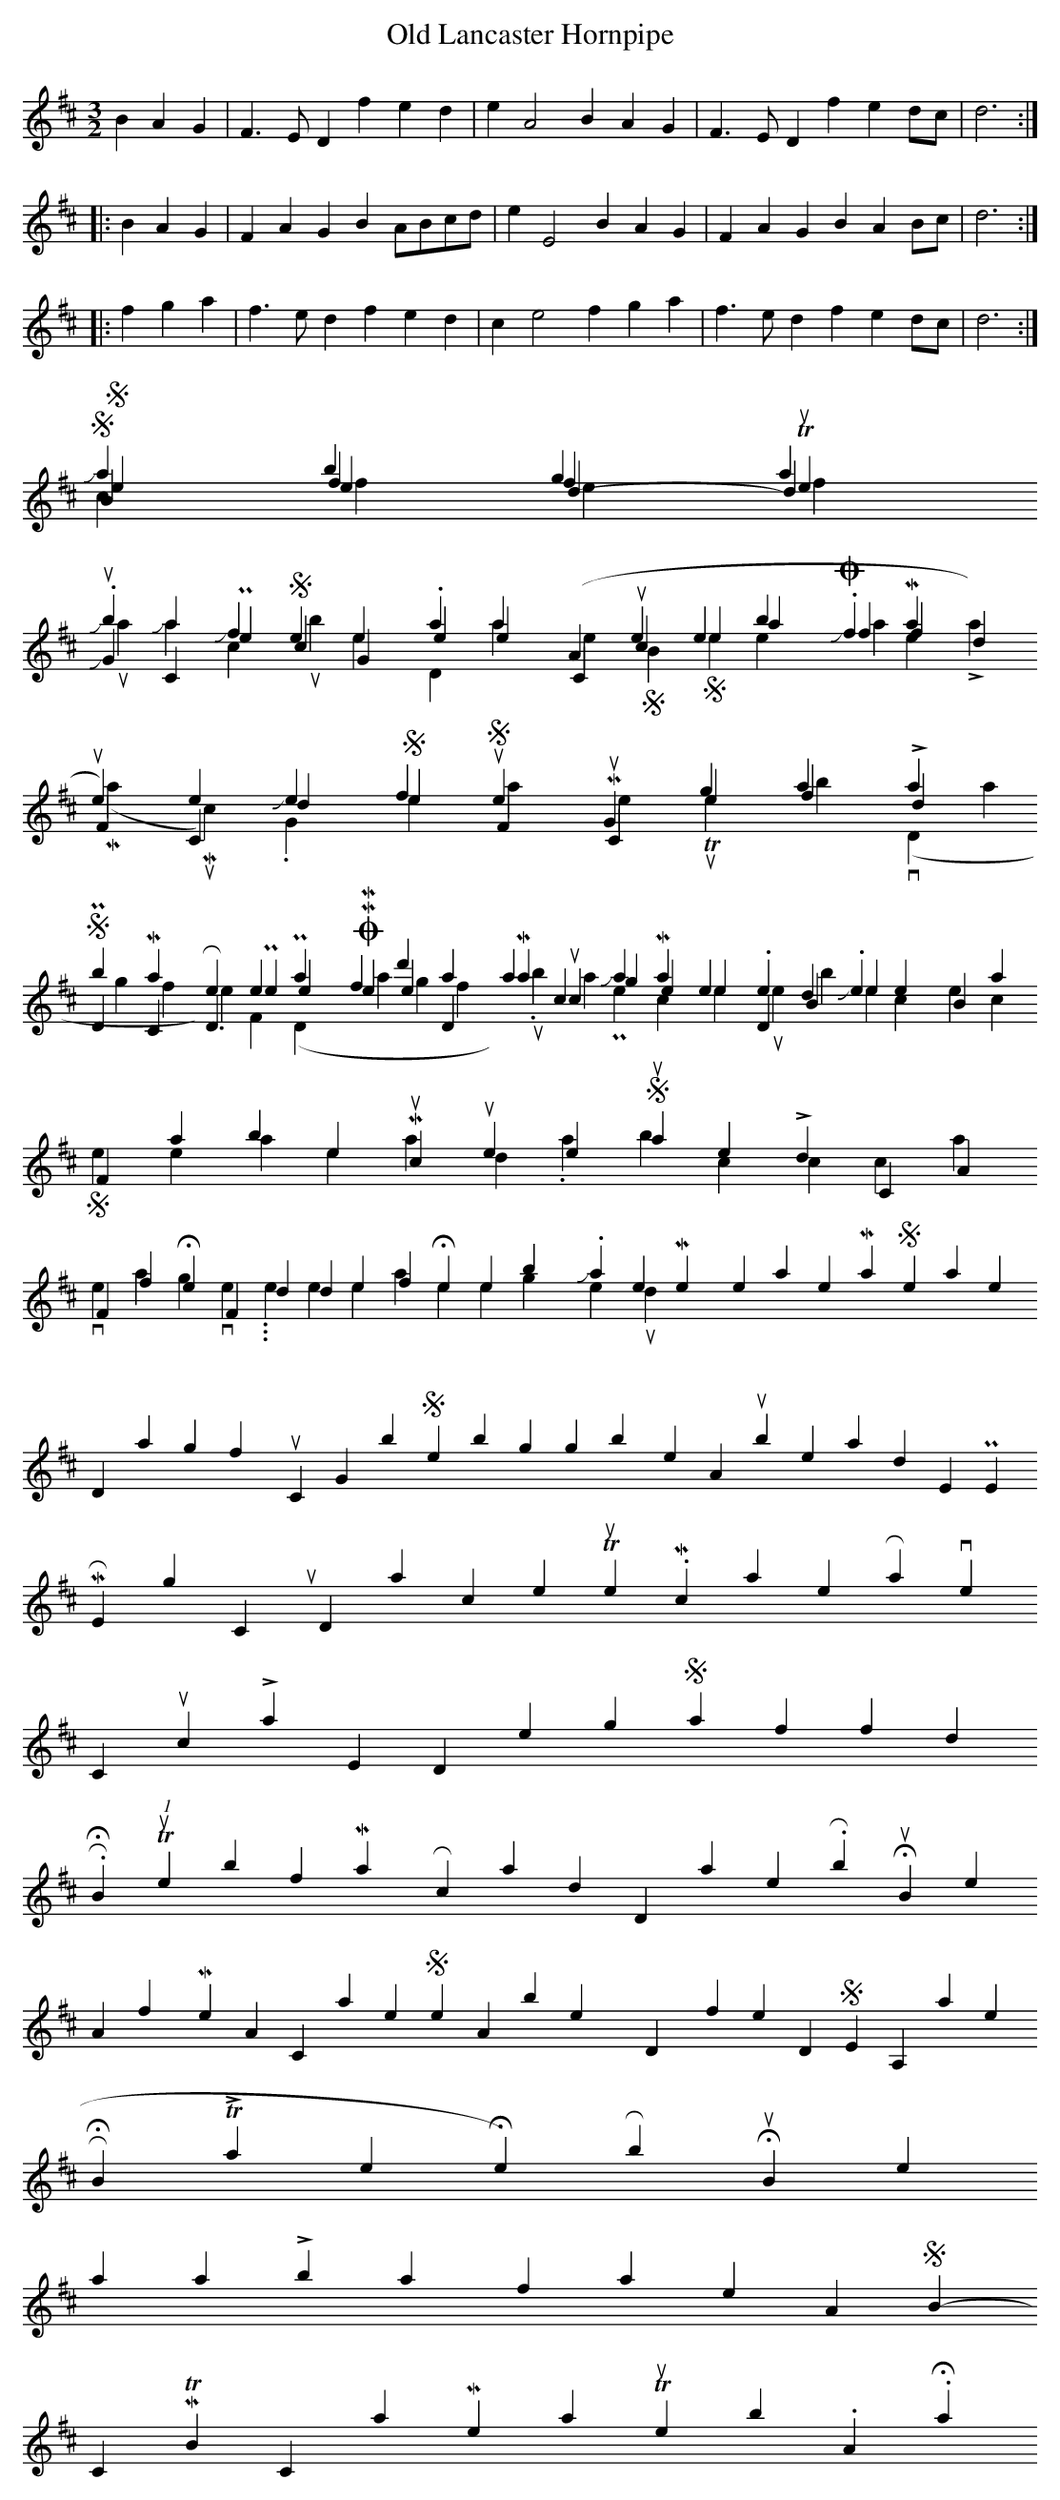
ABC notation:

X:1
T:Old Lancaster Hornpipe
M:3/2
L:1/4
K:D
BAG | F>ED fed | eA2 BAG | F>ED fed/c/ | d3 :|
|:BAG | FAG BA/B/c/d/|eE2 BAG |FAG BAB/c/ |d3:|
|:fga | f>ed fed | ce2 fga | f>ed fed/c/ | d3 :|
Bibliography
JGCW    John of the Greeny Cheshire Way. John Offord 1985
Friends of Folk Music, 55 Kingsway, London SW14
PDM     Complete Playford's Dancing Master. ed. Jeremy Barlow 1985
Faber Music 3 Queen's Square London WC1N 3AU
FofH    the Fiddler of Helperby. James Merryweather / Matt Seattle 1994
Dragonfly music, 10 Gibson St, Newbiggin-by-sea, Northumberland NE64 6PE
MR              1000 English Country Dance Tunes. Michael Raven 1984
26 Church Lane, Derrington, Stafford.
RHB(1)  Tune book of Mary Richards Darowen. Robin Huw Bowen 1991
Arfryn, Moreia, Capel Seion, Aberystwyth, Dyfed, SY23 4EA, Wales
RHB(2)  Tro Llaw (100 Welsh Hornpipes) Robin Huw Bowen 1987
National Library of Wales, ASBN 0-907158-25-0
CMTB    Charlton Memorial Tunebook. A. Hall \& WJ Stafford.
Northumbrian Pipers Society.
KV              Kiall Vannin (A source book of Manx tunes) Colin Jerry 1987
Slieu Shilley, 6 Glenfaba Rd, Peel, IOM
KM              the Kershaw Manuscript, Jamie Knowles, 1994
YDW     Bowen \& Shepherd - Tunes \&c from the 1798 mss of Joshua Jackson,
pub Yorkshire Dales Workshops, ISBN 1-897925-17-4
See also
Northern Lass (Mallinson Music).
Great Northern Tunebook (3 vols) (Dragonfly).
Northern Frisk (Dragonfly).
Northumbrian Pipers society tunebooks, etc etc
See also 'Westmorland.abc', which contains overlapping versions ...
I'll note these later when I get round to it.
